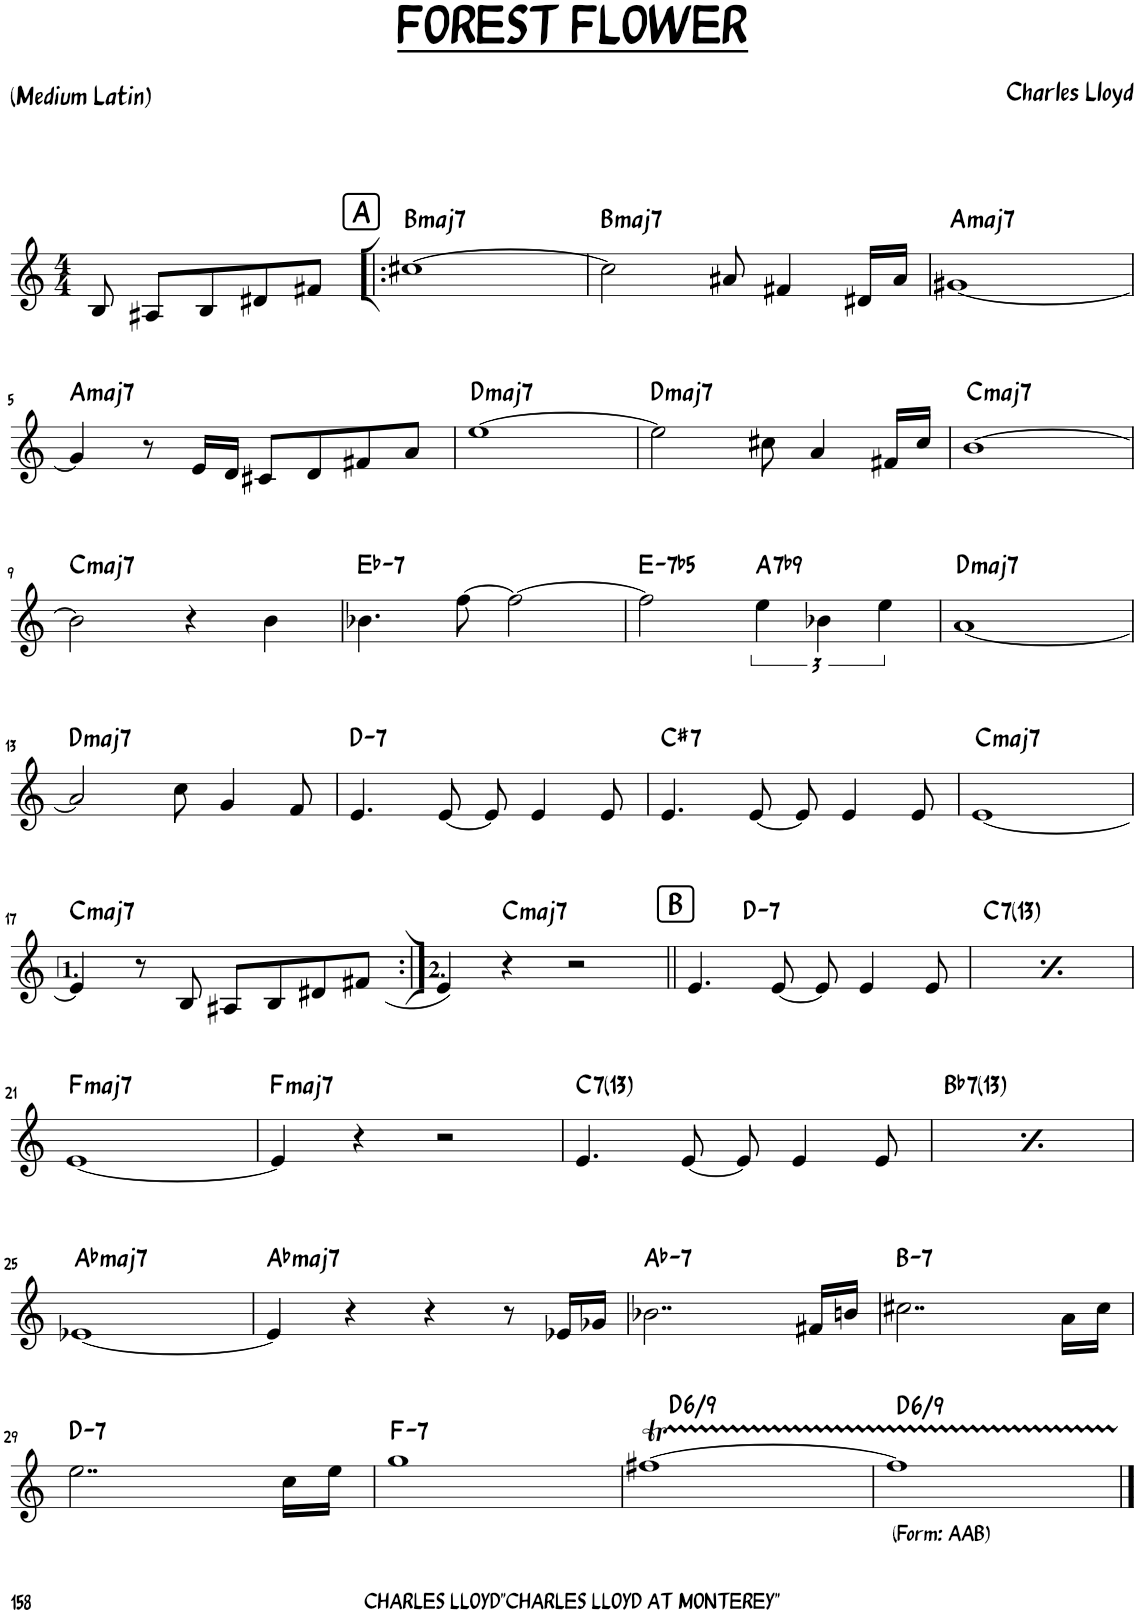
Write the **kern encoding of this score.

**kern	**harte
*part1	*part1
*staff1	*
*I"Clarinette Basse	*
*I'Cl. basse	*
*clefG2	*
*Trd8c14	*
*k[]	*
*M4/4	*
=1	=1
8B/	.
8A#X/L	.
8B/	.
8d#X/	.
8f#X/J	.
!!LO:REH:place=s1:a:B:cj:fs=14:t=A
=2!|:	=2!|:
!	!LO:H:kt=maj7
[1cc#X	B:maj7
=3	=3
!	!LO:H:kt=maj7
2cc#\]	B:maj7
8a#X/	.
4f#X/	.
16d#X/LL	.
16a#/JJ	.
=4	=4
!	!LO:H:kt=maj7
[1g#X	A:maj7
!!LO:LB:g=z
=5	=5
!	!LO:H:kt=maj7
4g#/]	A:maj7
8r	.
16e/LL	.
16d/JJ	.
8c#X/L	.
8d/	.
8f#X/	.
8a/J	.
=6	=6
!	!LO:H:kt=maj7
[1ee	D:maj7
=7	=7
!	!LO:H:kt=maj7
2ee\]	D:maj7
8cc#X\	.
4a/	.
16f#X/LL	.
16cc#/JJ	.
=8	=8
!	!LO:H:kt=maj7
[1b	C:maj7
!!LO:LB:g=z
=9	=9
!	!LO:H:kt=maj7
2b\]	C:maj7
4r	.
4b\	.
=10	=10
!	!LO:H:kt=7
4.b-X\	Eb:min7
[8ff\	.
2ff\_	.
=11	=11
!	!LO:H:kt=-7b5
2ff\]	E:hdim7
!	!LO:H:kt=7
6ee\	A:7(b9)
6b-X\	.
6ee\	.
=12	=12
!	!LO:H:kt=maj7
[1a	D:maj7
!!LO:LB:g=z
=13	=13
!	!LO:H:kt=maj7
2a/]	D:maj7
8cc\	.
4g/	.
8f/	.
=14	=14
!	!LO:H:kt=7
4.e/	D:min7
[8e/	.
8e/]	.
4e/	.
8e/	.
=15	=15
!	!LO:H:kt=7
4.e/	C#:7
[8e/	.
8e/]	.
4e/	.
8e/	.
=16	=16
!	!LO:H:kt=maj7
[1e	C:maj7
!!LO:LB:g=z
=17	=17
!	!LO:H:kt=maj7
4e/]	C:maj7
8r	.
8B/	.
8A#X/L	.
8B/	.
8d#X/	.
8f#X/J	.
=18:|!	=18:|!
(4e/	.
!	!LO:H:kt=maj7
4r)	C:maj7
2r	.
!!LO:REH:place=s1:a:B:cj:fs=14:t=B
=19||	=19||
*^	*
4.e/	4ryy	.
!	!	!LO:H:kt=7
.	2.ryy	D:min7
[8e/	.	.
8e/]	.	.
4e/	.	.
8e/	.	.
!!LO:REH:place=s1:a:B:cj:fs=14:t=B	!!
=20	=20	=20
4.e/	4ryy	.
!	!	!LO:H:kt=7
.	2.ryy	D:min7
[8e/	.	.
8e/]	.	.
4e/	.	.
8e/	.	.
!!LO:LB:g=z	!!
=21	=21	=21
!	!	!LO:H:kt=maj7
*v	*v	*
[1e	F:maj7
=22	=22
!	!LO:H:kt=maj7
4e/]	F:maj7
4r	.
2r	.
=23	=23
!	!LO:H:kt=7
4.e/	C:7(13)
[8e/	.
8e/]	.
4e/	.
8e/	.
=24	=24
!	!LO:H:kt=7
4.e/	C:7(13)
[8e/	.
8e/]	.
4e/	.
8e/	.
!!LO:LB:g=z
=25	=25
!	!LO:H:kt=maj7
[1e-X	Ab:maj7
=26	=26
!	!LO:H:kt=maj7
4e-/]	Ab:maj7
4r	.
4r	.
8r	.
16e-X/LL	.
16g-X/JJ	.
=27	=27
!	!LO:H:kt=7
2..b-X\	Ab:min7
16f#X/LL	.
16bn/JJ	.
=28	=28
!	!LO:H:kt=7
2..cc#X\	B:min7
16a\LL	.
16cc#\JJ	.
!!LO:LB:g=z
=29	=29
!	!LO:H:kt=7
2..ee\	D:min7
16cc\LL	.
16ee\JJ	.
=30	=30
!	!LO:H:kt=7
1gg	F:min7
=31	=31
!	!LO:H:kt=/6
[1ff#Xt	D:maj6(9)
=32	=32
!LO:TX:b:t=(Form&colon; AAB)	!LO:H:kt=/6
1ff#TTT]	D:maj6(9)
==	==
*-	*-
